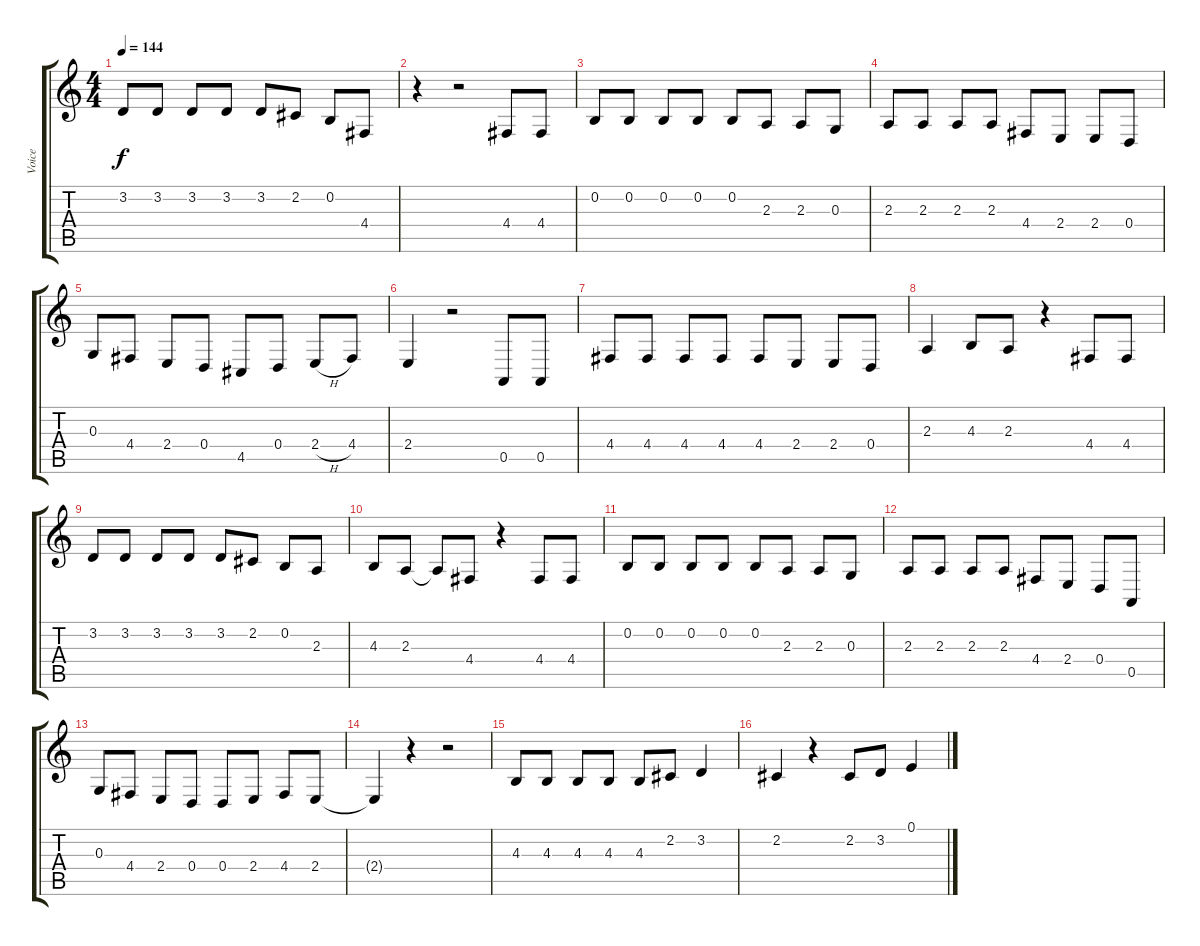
\track ("Voice" "Voice") {instrument altosax}
\staff {score tabs}
\tuning (E4 B3 G3 D3 A2 E2) {hide}
\ts (4 4)
\tempo 144
\clef g2
\ks c
3.2.8{dy f} 3.2.8 3.2.8 3.2.8 3.2.8 2.2.8 0.2.8 4.4.8 |
r.4 r.2 4.4.8 4.4.8 |
0.2.8 0.2.8 0.2.8 0.2.8 0.2.8 2.3.8 2.3.8 0.3.8 |
2.3.8 2.3.8 2.3.8 2.3.8 4.4.8 2.4.8 2.4.8 0.4.8 |
0.3.8 4.4.8 2.4.8 0.4.8 4.5.8 0.4.8 2.4{h}.8 4.4.8 |
2.4.4 r.2 0.5.8 0.5.8 |
4.4.8 4.4.8 4.4.8 4.4.8 4.4.8 2.4.8 2.4.8 0.4.8 |
2.3.4 4.3.8 2.3.8 r.4 4.4.8 4.4.8 |
3.2.8 3.2.8 3.2.8 3.2.8 3.2.8 2.2.8 0.2.8 2.3.8 |
4.3.8 2.3.8 2.3{t}.8 4.4.8 r.4 4.4.8 4.4.8 |
0.2.8 0.2.8 0.2.8 0.2.8 0.2.8 2.3.8 2.3.8 0.3.8 |
2.3.8 2.3.8 2.3.8 2.3.8 4.4.8 2.4.8 0.4.8 0.5.8 |
0.3.8 4.4.8 2.4.8 0.4.8 0.4.8 2.4.8 4.4.8 2.4.8 |
2.4{t}.4 r.4 r.2 |
4.3.8 4.3.8 4.3.8 4.3.8 4.3.8 2.2.8 3.2.4 |
2.2.4 r.4 2.2.8 3.2.8 0.1.4
